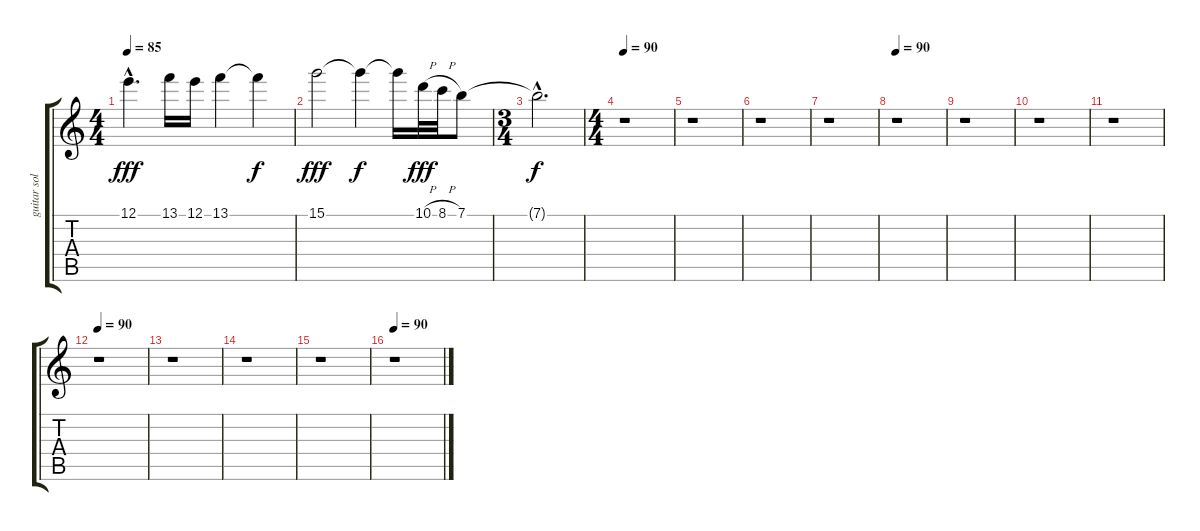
\track ("guitar solo" "guitar sol") {instrument acousticguitarsteel}
\staff {score tabs}
\tuning (E4 B3 G3 D3 A2 E2) {hide}
\ts (4 4)
\tempo 85
\clef g2
\ks c
12.1{hac}.4{d dy fff} 13.1.16 12.1.16 13.1.4 13.1{t}.4{dy f} |
15.1.2{dy fff} 15.1{t}.4{dy f} 15.1{t}.16 10.1{h}.32{dy fff} 8.1{h}.32 7.1.8 |
\ts (3 4)
7.1{hac t}.2{d dy f} |
\ts (4 4)
\tempo 90
r.1 |
r.1 |
r.1 |
r.1 |
\tempo 90
r.1 |
r.1 |
r.1 |
r.1 |
\tempo 90
r.1 |
r.1 |
r.1 |
r.1 |
\tempo 90
r.1
